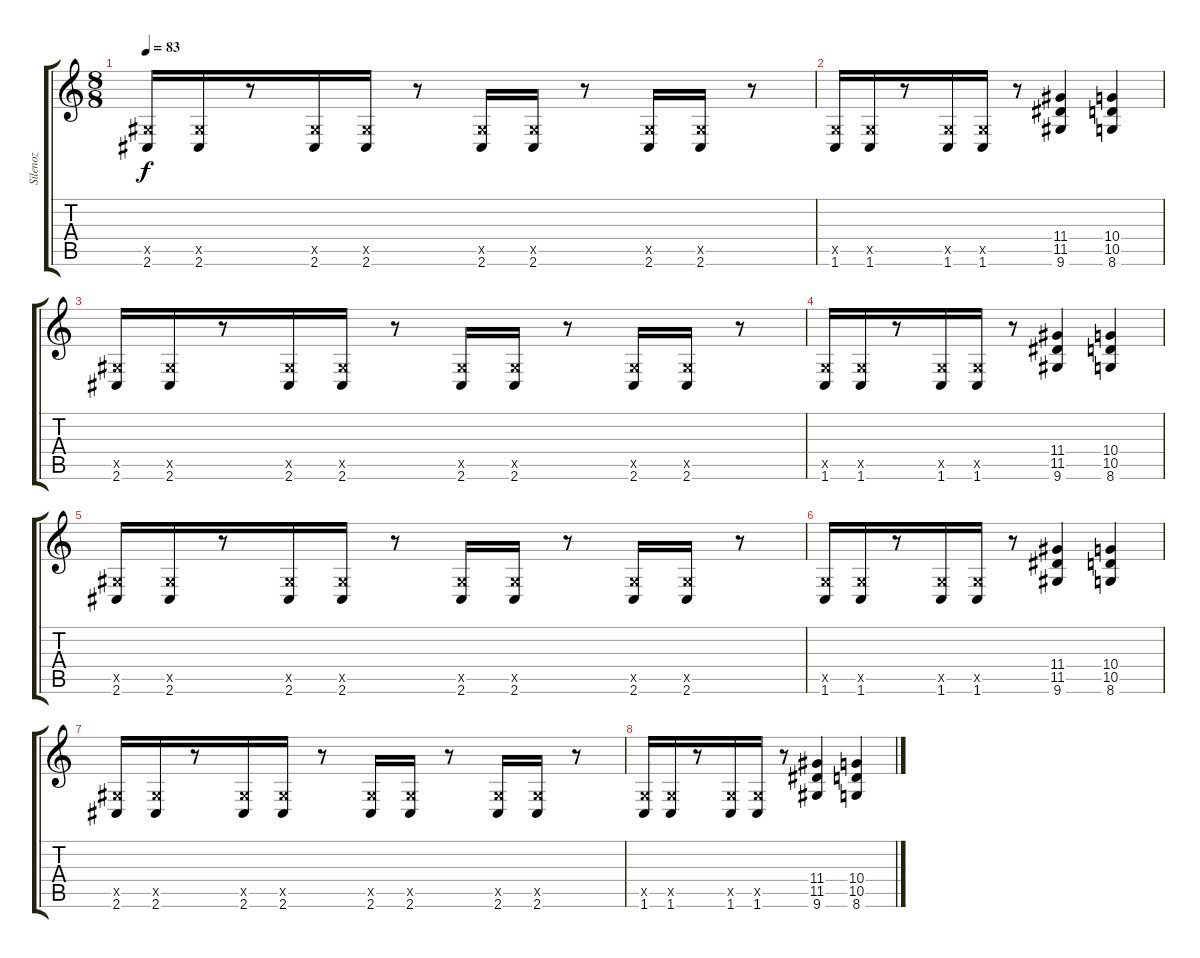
\track ("Silenoz" "Silenoz") {instrument overdrivenguitar}
\staff {score tabs}
\tuning (B3 Gb3 D3 A2 E2 B1) {hide}
\ts (8 8)
\tempo 83
\clef g2
\ks c
(4.5{x} 2.6).16{dy f} (4.5{x} 2.6).16 r.8 (4.5{x} 2.6).16 (4.5{x} 2.6).16 r.8 (4.5{x} 2.6).16 (4.5{x} 2.6).16 r.8 (4.5{x} 2.6).16 (4.5{x} 2.6).16 r.8 |
(3.5{x} 1.6).16 (3.5{x} 1.6).16 r.8 (3.5{x} 1.6).16 (3.5{x} 1.6).16 r.8 (11.4 11.5 9.6).4 (10.4 10.5 8.6).4 |
(4.5{x} 2.6).16 (4.5{x} 2.6).16 r.8 (4.5{x} 2.6).16 (4.5{x} 2.6).16 r.8 (4.5{x} 2.6).16 (4.5{x} 2.6).16 r.8 (4.5{x} 2.6).16 (4.5{x} 2.6).16 r.8 |
(3.5{x} 1.6).16 (3.5{x} 1.6).16 r.8 (3.5{x} 1.6).16 (3.5{x} 1.6).16 r.8 (11.4 11.5 9.6).4 (10.4 10.5 8.6).4 |
(4.5{x} 2.6).16 (4.5{x} 2.6).16 r.8 (4.5{x} 2.6).16 (4.5{x} 2.6).16 r.8 (4.5{x} 2.6).16 (4.5{x} 2.6).16 r.8 (4.5{x} 2.6).16 (4.5{x} 2.6).16 r.8 |
(3.5{x} 1.6).16 (3.5{x} 1.6).16 r.8 (3.5{x} 1.6).16 (3.5{x} 1.6).16 r.8 (11.4 11.5 9.6).4 (10.4 10.5 8.6).4 |
(4.5{x} 2.6).16 (4.5{x} 2.6).16 r.8 (4.5{x} 2.6).16 (4.5{x} 2.6).16 r.8 (4.5{x} 2.6).16 (4.5{x} 2.6).16 r.8 (4.5{x} 2.6).16 (4.5{x} 2.6).16 r.8 |
(3.5{x} 1.6).16 (3.5{x} 1.6).16 r.8 (3.5{x} 1.6).16 (3.5{x} 1.6).16 r.8 (11.4 11.5 9.6).4 (10.4 10.5 8.6).4
